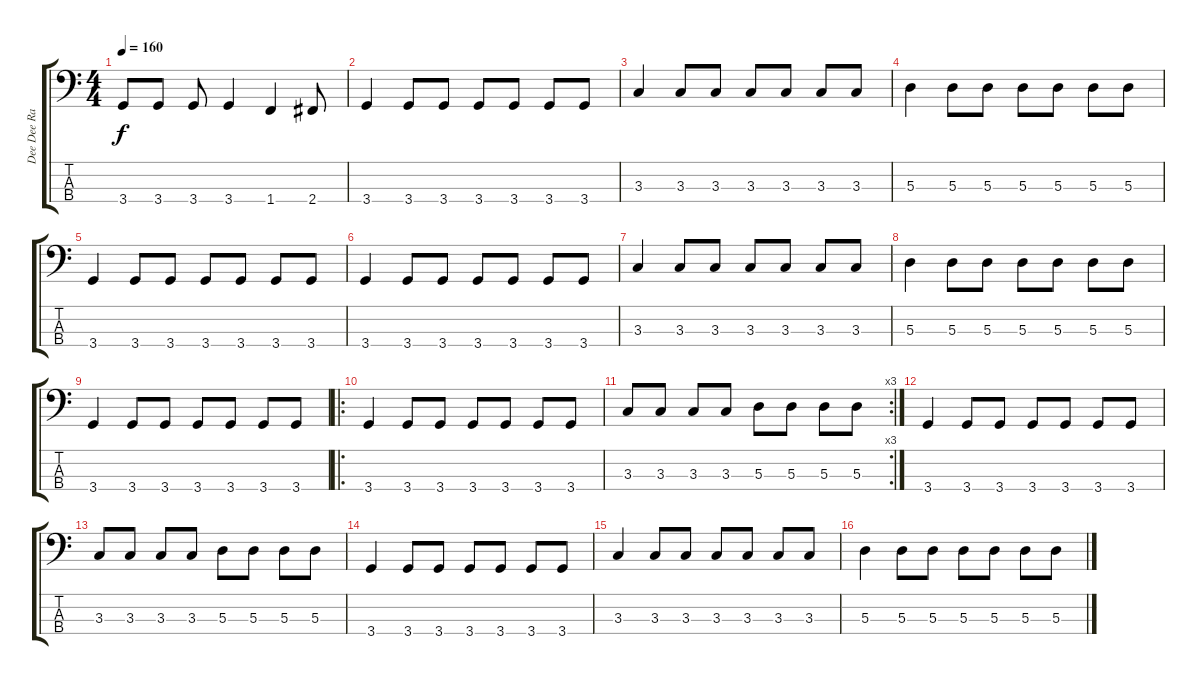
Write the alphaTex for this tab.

\track ("Dee Dee Ramone" "Dee Dee Ra") {instrument electricbasspick}
\staff {score tabs}
\tuning (G2 D2 A1 E1) {hide}
\ts (4 4)
\tempo 160
\clef f4
\ks c
3.4.8{dy f} 3.4.8 3.4.8 3.4.4 1.4.4 2.4.8 |
3.4.4 3.4.8 3.4.8 3.4.8 3.4.8 3.4.8 3.4.8 |
3.3.4 3.3.8 3.3.8 3.3.8 3.3.8 3.3.8 3.3.8 |
5.3.4 5.3.8 5.3.8 5.3.8 5.3.8 5.3.8 5.3.8 |
3.4.4 3.4.8 3.4.8 3.4.8 3.4.8 3.4.8 3.4.8 |
3.4.4 3.4.8 3.4.8 3.4.8 3.4.8 3.4.8 3.4.8 |
3.3.4 3.3.8 3.3.8 3.3.8 3.3.8 3.3.8 3.3.8 |
5.3.4 5.3.8 5.3.8 5.3.8 5.3.8 5.3.8 5.3.8 |
3.4.4 3.4.8 3.4.8 3.4.8 3.4.8 3.4.8 3.4.8 |
\ro
3.4.4 3.4.8 3.4.8 3.4.8 3.4.8 3.4.8 3.4.8 |
\rc 3
3.3.8 3.3.8 3.3.8 3.3.8 5.3.8 5.3.8 5.3.8 5.3.8 |
3.4.4 3.4.8 3.4.8 3.4.8 3.4.8 3.4.8 3.4.8 |
3.3.8 3.3.8 3.3.8 3.3.8 5.3.8 5.3.8 5.3.8 5.3.8 |
3.4.4 3.4.8 3.4.8 3.4.8 3.4.8 3.4.8 3.4.8 |
3.3.4 3.3.8 3.3.8 3.3.8 3.3.8 3.3.8 3.3.8 |
5.3.4 5.3.8 5.3.8 5.3.8 5.3.8 5.3.8 5.3.8
